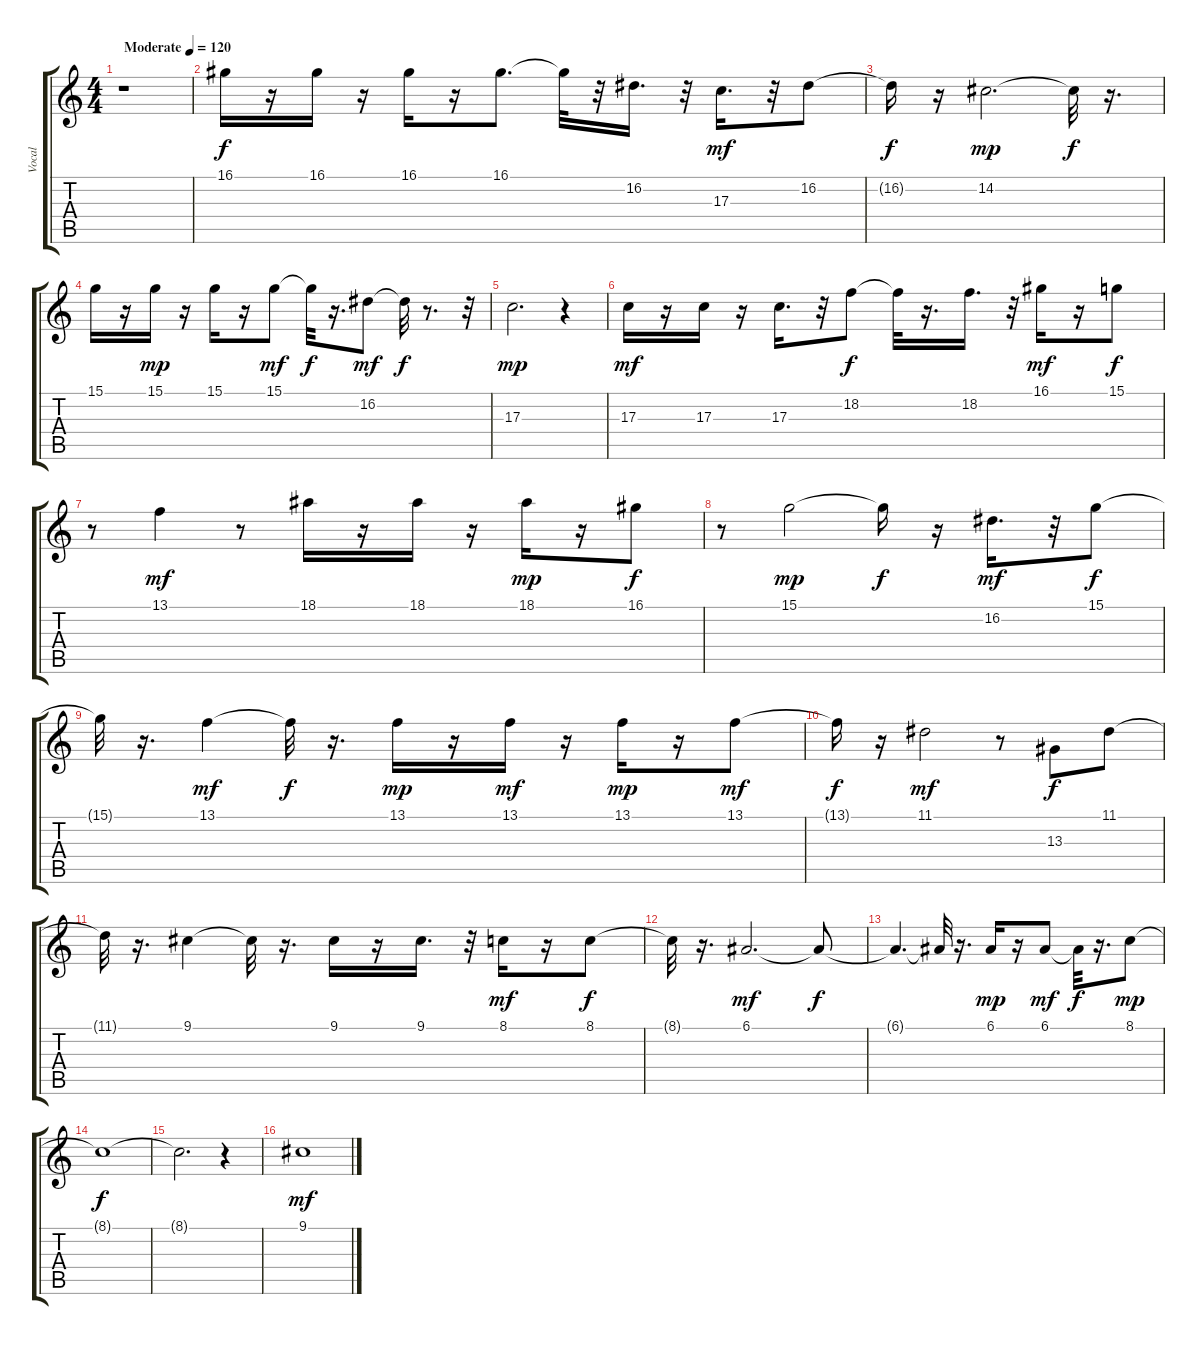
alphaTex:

\track ("Vocal" "Vocal") {instrument flute}
\staff {score tabs}
\tuning (E4 B3 G3 D3 A2 E2) {hide}
\ts (4 4)
\tempo (120 "Moderate")
\clef g2
\ks c
r.1{dy f instrument flute} |
16.1.16{balance 11} r.16 16.1.16 r.16 16.1.16 r.16 16.1.8{d} 16.1{t}.32 r.32 16.2.16{d} r.32 17.3.16{d dy mf} r.32 16.2.8 |
16.2{t}.16{dy f} r.16 14.2.2{d dy mp} 14.2{t}.32{dy f} r.16{d} |
15.1.16 r.16 15.1.16{dy mp} r.16 15.1.16 r.16 15.1.8{dy mf} 15.1{t}.32{dy f} r.16{d} 16.2.8{dy mf} 16.2{t}.32{dy f} r.8{d} r.32 |
17.3.2{d dy mp} r.4 |
17.3.16{dy mf} r.16 17.3.16 r.16 17.3.16{d} r.32 18.2.8{dy f} 18.2{t}.32 r.16{d} 18.2.16{d} r.32 16.1.16{dy mf} r.16 15.1.8{dy f} |
r.8 13.1.4{dy mf} r.8 18.1.16 r.16 18.1.16 r.16 18.1.16{dy mp} r.16 16.1.8{dy f} |
r.8 15.1.2{dy mp} 15.1{t}.16{dy f} r.16 16.2.16{d dy mf} r.32 15.1.8{dy f} |
15.1{t}.32 r.16{d} 13.1.4{dy mf} 13.1{t}.32{dy f} r.16{d} 13.1.16{dy mp} r.16 13.1.16{dy mf} r.16 13.1.16{dy mp} r.16 13.1.8{dy mf} |
13.1{t}.16{dy f} r.16 11.1.2{dy mf} r.8 13.3.8{dy f} 11.1.8 |
11.1{t}.32 r.16{d} 9.1.4 9.1{t}.32 r.16{d} 9.1.16 r.16 9.1.16{d} r.32 8.1.16{dy mf} r.16 8.1.8{dy f} |
8.1{t}.32 r.16{d} 6.1.2{d dy mf} 6.1{t}.8{dy f} |
6.1{t}.4{d} 6.1{t}.32 r.16{d} 6.1.16{dy mp} r.16 6.1.8{dy mf} 6.1{t}.32{dy f} r.16{d} 8.1.8{dy mp} |
8.1{t}.1{dy f} |
8.1{t}.2{d} r.4 |
9.1.1{dy mf}
